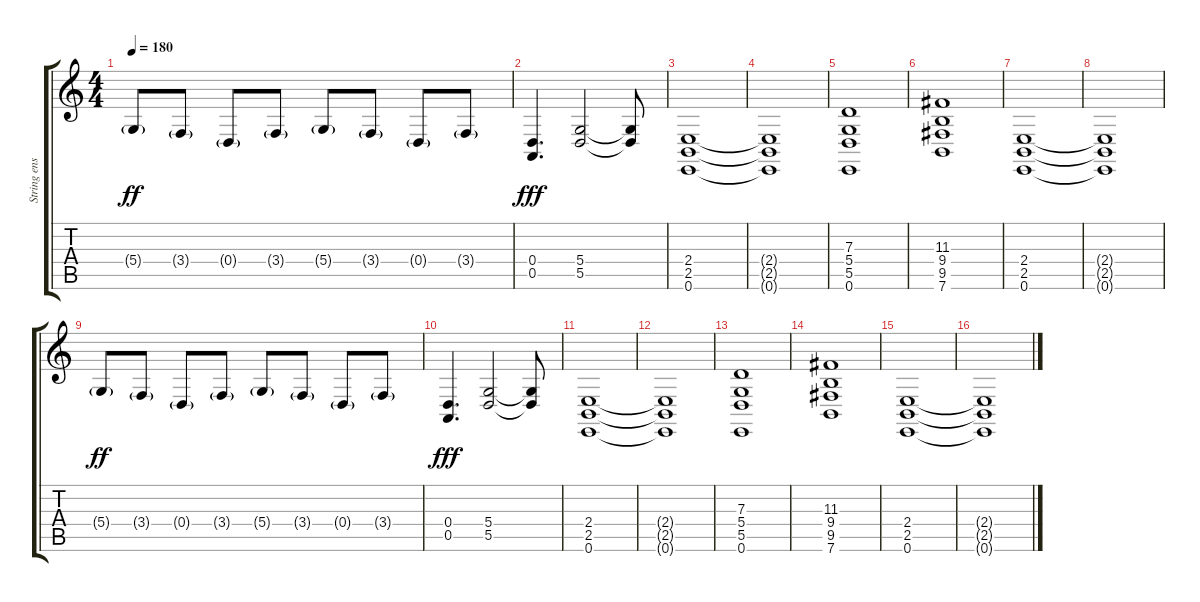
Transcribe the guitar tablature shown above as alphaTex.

\track ("String ensemble" "String ens") {instrument stringensemble1}
\staff {score tabs}
\tuning (E4 B3 G3 D3 A2 E2) {hide}
\ts (4 4)
\tempo 180
\clef g2
\ks c
5.4{g}.8{dy ff} 3.4{g}.8 0.4{g}.8 3.4{g}.8 5.4{g}.8 3.4{g}.8 0.4{g}.8 3.4{g}.8 |
(0.4 0.5).4{d dy fff} (5.4 5.5).2 (5.4{t} 5.5{t}).8 |
(2.4 2.5 0.6).1 |
(2.4{t} 2.5{t} 0.6{t}).1 |
(7.3 5.4 5.5 0.6).1 |
(11.3 9.4 9.5 7.6).1 |
(2.4 2.5 0.6).1 |
(2.4{t} 2.5{t} 0.6{t}).1 |
5.4{g}.8{dy ff} 3.4{g}.8 0.4{g}.8 3.4{g}.8 5.4{g}.8 3.4{g}.8 0.4{g}.8 3.4{g}.8 |
(0.4 0.5).4{d dy fff} (5.4 5.5).2 (5.4{t} 5.5{t}).8 |
(2.4 2.5 0.6).1 |
(2.4{t} 2.5{t} 0.6{t}).1 |
(7.3 5.4 5.5 0.6).1 |
(11.3 9.4 9.5 7.6).1 |
(2.4 2.5 0.6).1 |
(2.4{t} 2.5{t} 0.6{t}).1
